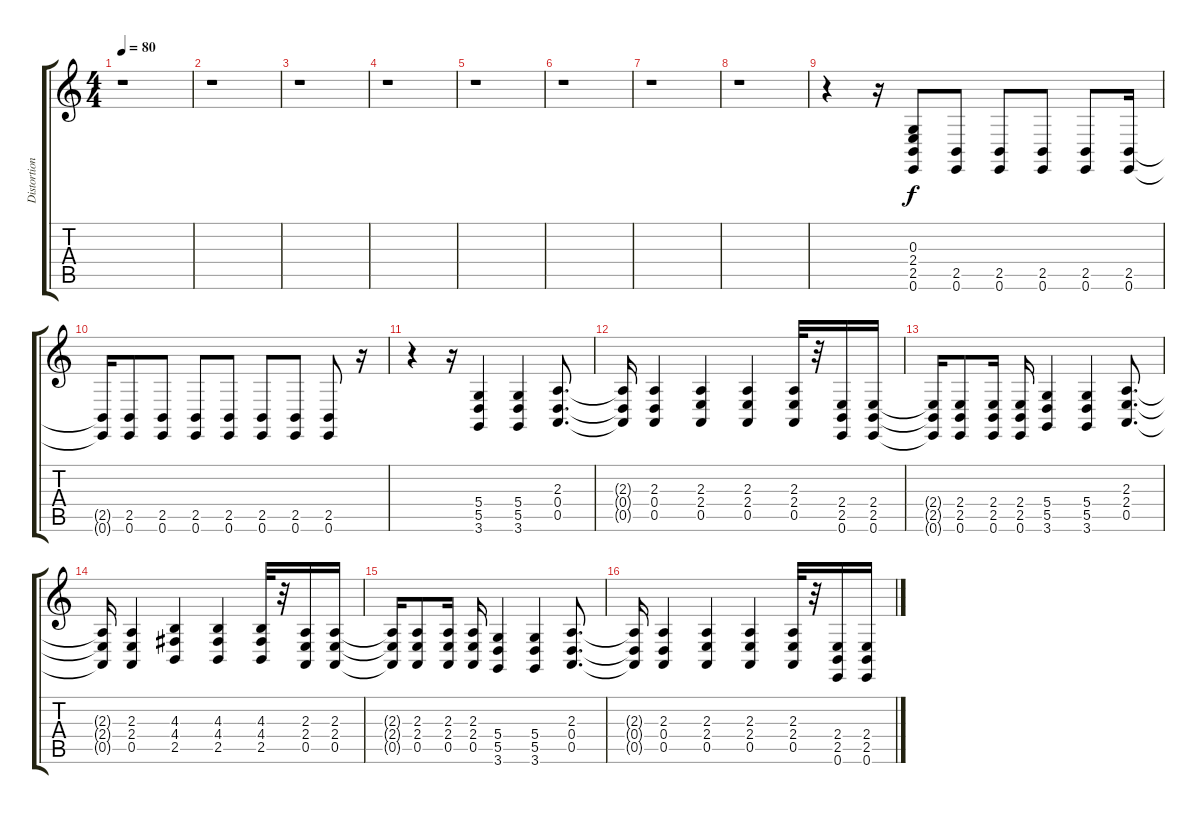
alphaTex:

\track ("Distortion" "Distortion") {instrument brightacousticpiano}
\staff {score tabs}
\tuning (E4 B3 G3 D3 A2 E2) {hide}
\ts (4 4)
\tempo 80
\clef g2
\ks c
r.1{dy f instrument brightacousticpiano} |
r.1 |
r.1 |
r.1 |
r.1 |
r.1 |
r.1 |
r.1 |
r.4 r.16 (0.3 2.4 2.5 0.6).8 (2.5 0.6).8 (2.5 0.6).8 (2.5 0.6).8 (2.5 0.6).8 (2.5 0.6).16 |
(2.5{t} 0.6{t}).16 (2.5 0.6).8 (2.5 0.6).8 (2.5 0.6).8 (2.5 0.6).8 (2.5 0.6).8 (2.5 0.6).8 (2.5 0.6).8 r.16 |
r.4 r.16 (5.4 5.5 3.6).4 (5.4 5.5 3.6).4 (2.3 0.4 0.5).8{d} |
(2.3{t} 0.4{t} 0.5{t}).16 (2.3 0.4 0.5).4 (2.3 2.4 0.5).4 (2.3 2.4 0.5).4 (2.3 2.4 0.5).32 r.32 (2.4 2.5 0.6).16 (2.4 2.5 0.6).16 |
(2.4{t} 2.5{t} 0.6{t}).16 (2.4 2.5 0.6).8 (2.4 2.5 0.6).16 (2.4 2.5 0.6).16 (5.4 5.5 3.6).4 (5.4 5.5 3.6).4 (2.3 2.4 0.5).8{d} |
(2.3{t} 2.4{t} 0.5{t}).16 (2.3 2.4 0.5).4 (4.3 4.4 2.5).4 (4.3 4.4 2.5).4 (4.3 4.4 2.5).32 r.32 (2.3 2.4 0.5).16 (2.3 2.4 0.5).16 |
(2.3{t} 2.4{t} 0.5{t}).16 (2.3 2.4 0.5).8 (2.3 2.4 0.5).16 (2.3 2.4 0.5).16 (5.4 5.5 3.6).4 (5.4 5.5 3.6).4 (2.3 0.4 0.5).8{d} |
(2.3{t} 0.4{t} 0.5{t}).16 (2.3 0.4 0.5).4 (2.3 2.4 0.5).4 (2.3 2.4 0.5).4 (2.3 2.4 0.5).32 r.32 (2.4 2.5 0.6).16 (2.4 2.5 0.6).16
